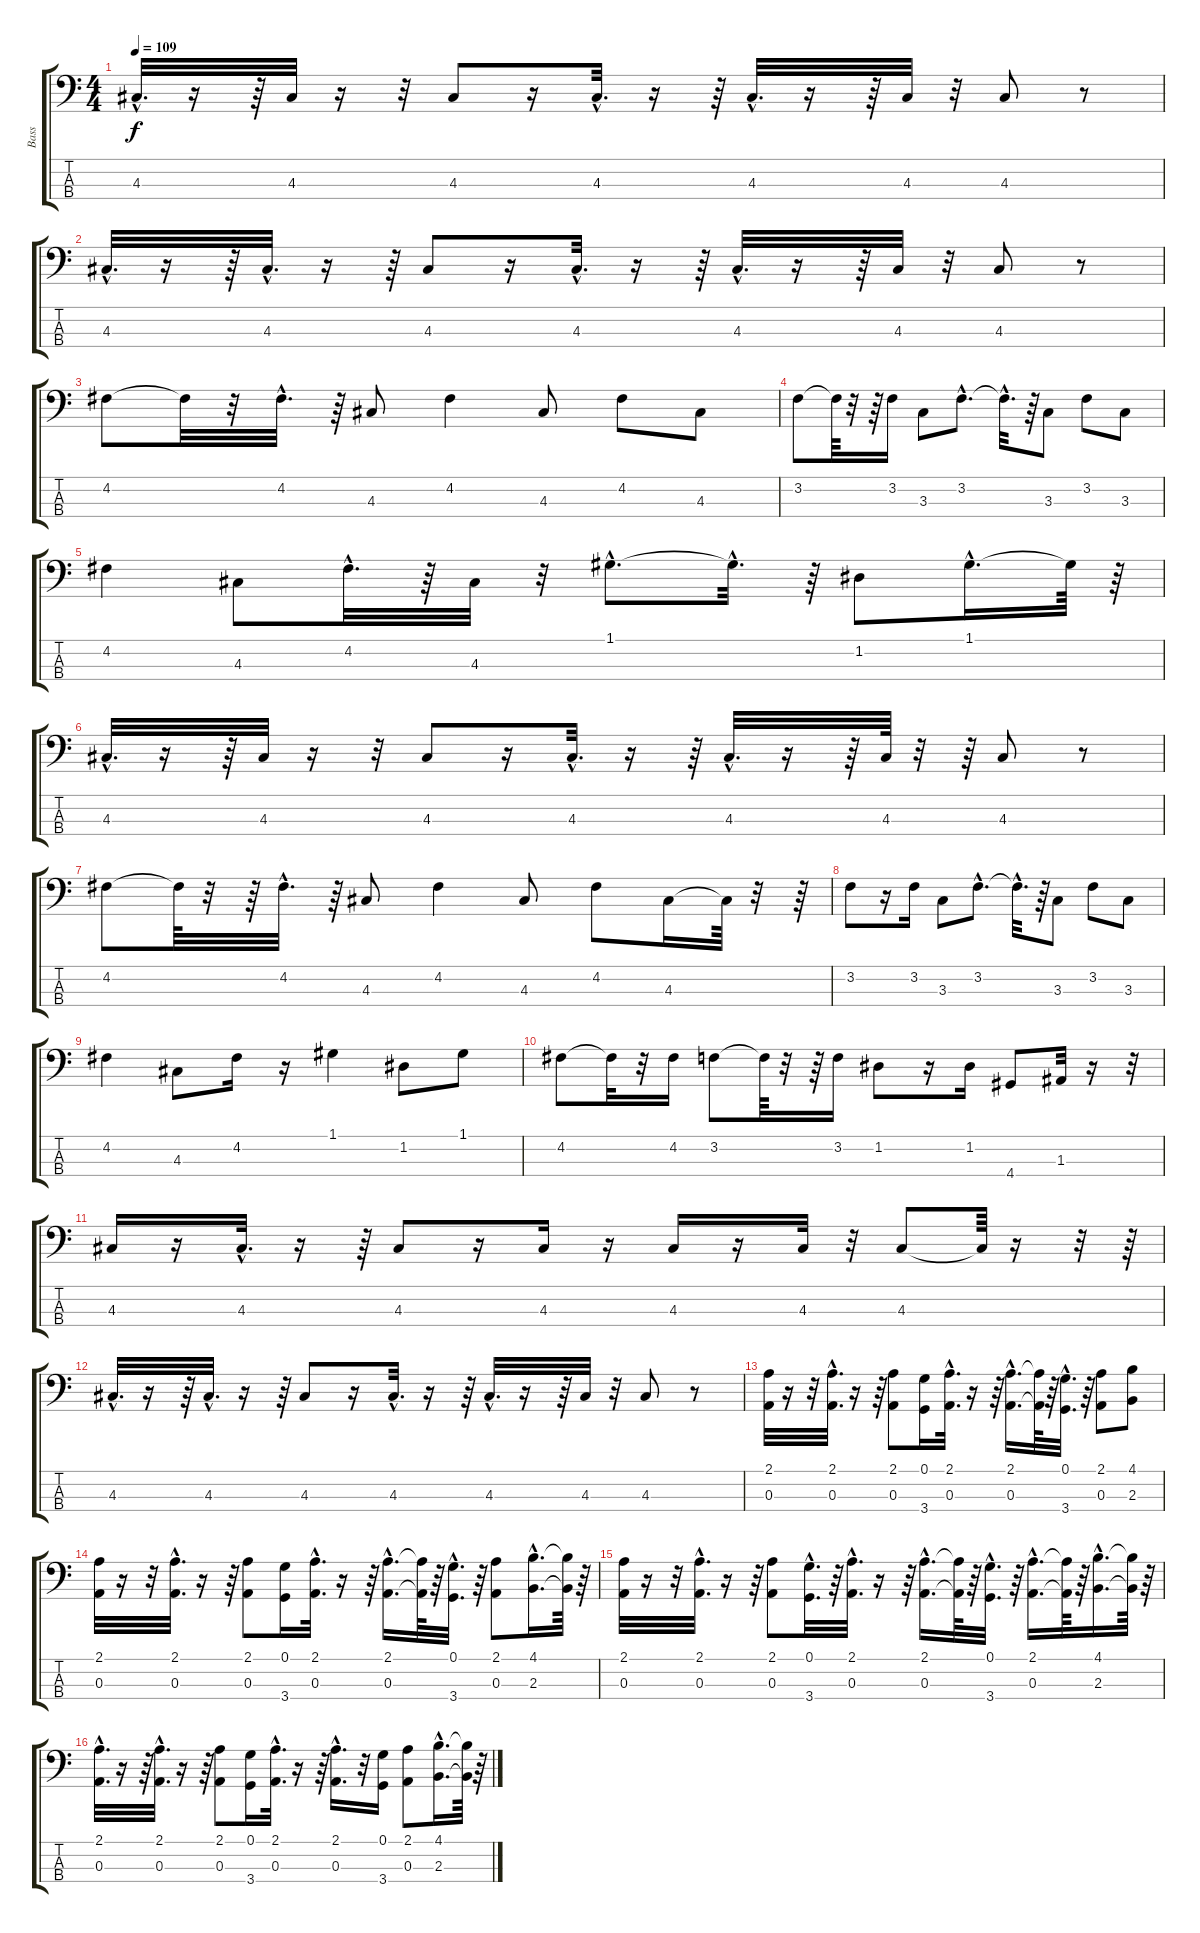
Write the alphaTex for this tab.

\track ("Bass " "Bass ") {instrument electricbassfinger}
\staff {score tabs}
\tuning (G2 D2 A1 E1) {hide}
\ts (4 4)
\tempo 109
\clef f4
\ks c
4.3{hac}.32{d dy f} r.16 r.64 4.3.32 r.16 r.32 4.3.8 r.16 4.3{hac}.32{d} r.16 r.64 4.3{hac}.32{d} r.16 r.64 4.3.32 r.32 4.3.8 r.8 |
4.3{hac}.32{d} r.16 r.64 4.3{hac}.32{d} r.16 r.64 4.3.8 r.16 4.3{hac}.32{d} r.16 r.64 4.3{hac}.32{d} r.16 r.64 4.3.32 r.32 4.3.8 r.8 |
4.2.8 4.2{t}.32 r.32 4.2{hac}.32{d} r.64 4.3.8 4.2.4 4.3.8 4.2.8 4.3.8 |
3.2.8 3.2{t}.64 r.32 r.64 3.2.16 3.3.8 3.2{hac}.8{d} 3.2{hac t}.32{d} r.64 3.3.8 3.2.8 3.3.8 |
4.2.4 4.3.8 4.2{hac}.32{d} r.64 4.3.32 r.32 1.1{hac}.8{d} 1.1{hac t}.32{d} r.64 1.2.8 1.1{hac}.16{d} 1.1{t}.64 r.64 |
4.3{hac}.32{d} r.16 r.64 4.3.32 r.16 r.32 4.3.8 r.16 4.3{hac}.32{d} r.16 r.64 4.3{hac}.32{d} r.16 r.64 4.3.64 r.32 r.64 4.3.8 r.8 |
4.2.8 4.2{t}.64 r.32 r.64 4.2{hac}.32{d} r.64 4.3.8 4.2.4 4.3.8 4.2.8 4.3.16 4.3{t}.64 r.32 r.64 |
3.2.8 r.16 3.2.16 3.3.8 3.2{hac}.8{d} 3.2{hac t}.32{d} r.64 3.3.8 3.2.8 3.3.8 |
4.2.4 4.3.8 4.2.16 r.16 1.1.4 1.2.8 1.1.8 |
4.2.8 4.2{t}.32 r.32 4.2.16 3.2.8 3.2{t}.64 r.32 r.64 3.2.16 1.2.8 r.16 1.2.16 4.4.8 1.3.32 r.16 r.32 |
4.3.16 r.16 4.3{hac}.32{d} r.16 r.64 4.3.8 r.16 4.3.16 r.16 4.3.16 r.16 4.3.32 r.32 4.3.8 4.3{t}.64 r.16 r.32 r.64 |
4.3{hac}.32{d} r.16 r.64 4.3{hac}.32{d} r.16 r.64 4.3.8 r.16 4.3{hac}.32{d} r.16 r.64 4.3{hac}.32{d} r.16 r.64 4.3.32 r.32 4.3.8 r.8 |
(2.1 0.3).32 r.16 r.32 (2.1{hac} 0.3{hac}).32{d} r.16 r.64 (2.1 0.3).8 (0.1 3.4).16 (2.1{hac} 0.3{hac}).32{d} r.16 r.64 (2.1{hac} 0.3{hac}).16{d} (2.1{t} 0.3{t}).64 r.64 (0.1{hac} 3.4{hac}).32{d} r.64 (2.1 0.3).8 (4.1 2.3).8 |
(2.1 0.3).32 r.16 r.32 (2.1{hac} 0.3{hac}).32{d} r.16 r.64 (2.1 0.3).8 (0.1 3.4).16 (2.1{hac} 0.3{hac}).32{d} r.16 r.64 (2.1{hac} 0.3{hac}).16{d} (2.1{t} 0.3{t}).64 r.64 (0.1{hac} 3.4{hac}).32{d} r.64 (2.1 0.3).8 (4.1{hac} 2.3{hac}).16{d} (4.1{t} 2.3{t}).64 r.64 |
(2.1 0.3).32 r.16 r.32 (2.1{hac} 0.3{hac}).32{d} r.16 r.64 (2.1 0.3).8 (0.1{hac} 3.4{hac}).32{d} r.64 (2.1{hac} 0.3{hac}).32{d} r.16 r.64 (2.1{hac} 0.3{hac}).16{d} (2.1{t} 0.3{t}).64 r.64 (0.1{hac} 3.4{hac}).32{d} r.64 (2.1{hac} 0.3{hac}).16{d} (2.1{t} 0.3{t}).64 r.64 (4.1{hac} 2.3{hac}).16{d} (4.1{t} 2.3{t}).64 r.64 |
(2.1{hac} 0.3{hac}).32{d} r.16 r.64 (2.1{hac} 0.3{hac}).32{d} r.16 r.64 (2.1 0.3).8 (0.1 3.4).16 (2.1{hac} 0.3{hac}).32{d} r.16 r.64 (2.1{hac} 0.3{hac}).16{d} r.32 (0.1 3.4).16 (2.1 0.3).8 (4.1{hac} 2.3{hac}).16{d} (4.1{t} 2.3{t}).64 r.64
